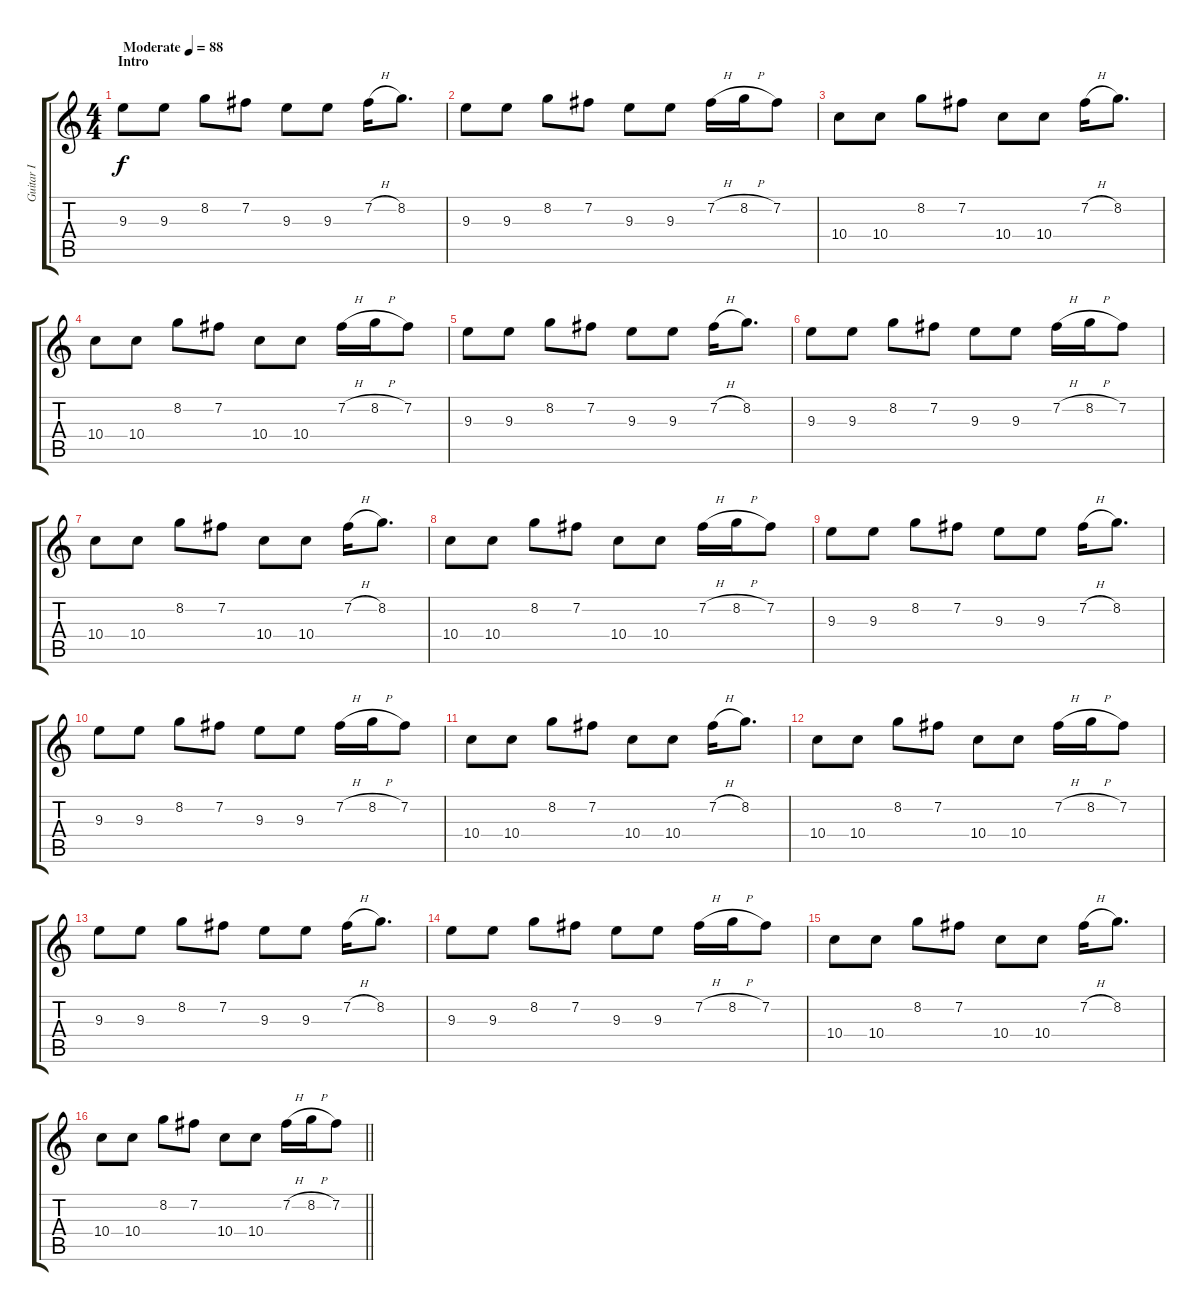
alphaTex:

\track ("Guitar I" "Guitar I") {instrument electricguitarjazz}
\staff {score tabs}
\tuning (E4 B3 G3 D3 A2 E2) {hide}
\ts (4 4)
\section ("" "Intro")
\tempo (88 "Moderate")
\clef g2
\ks c
9.3.8{dy f instrument electricguitarjazz} 9.3.8 8.2.8 7.2.8 9.3.8 9.3.8 7.2{h}.16 8.2.8{d} |
9.3.8 9.3.8 8.2.8 7.2.8 9.3.8 9.3.8 7.2{h}.16 8.2{h}.16 7.2.8 |
10.4.8 10.4.8 8.2.8 7.2.8 10.4.8 10.4.8 7.2{h}.16 8.2.8{d} |
10.4.8 10.4.8 8.2.8 7.2.8 10.4.8 10.4.8 7.2{h}.16 8.2{h}.16 7.2.8 |
9.3.8 9.3.8 8.2.8 7.2.8 9.3.8 9.3.8 7.2{h}.16 8.2.8{d} |
9.3.8 9.3.8 8.2.8 7.2.8 9.3.8 9.3.8 7.2{h}.16 8.2{h}.16 7.2.8 |
10.4.8 10.4.8 8.2.8 7.2.8 10.4.8 10.4.8 7.2{h}.16 8.2.8{d} |
10.4.8 10.4.8 8.2.8 7.2.8 10.4.8 10.4.8 7.2{h}.16 8.2{h}.16 7.2.8 |
9.3.8 9.3.8 8.2.8 7.2.8 9.3.8 9.3.8 7.2{h}.16 8.2.8{d} |
9.3.8 9.3.8 8.2.8 7.2.8 9.3.8 9.3.8 7.2{h}.16 8.2{h}.16 7.2.8 |
10.4.8 10.4.8 8.2.8 7.2.8 10.4.8 10.4.8 7.2{h}.16 8.2.8{d} |
10.4.8 10.4.8 8.2.8 7.2.8 10.4.8 10.4.8 7.2{h}.16 8.2{h}.16 7.2.8 |
9.3.8 9.3.8 8.2.8 7.2.8 9.3.8 9.3.8 7.2{h}.16 8.2.8{d} |
9.3.8 9.3.8 8.2.8 7.2.8 9.3.8 9.3.8 7.2{h}.16 8.2{h}.16 7.2.8 |
10.4.8 10.4.8 8.2.8 7.2.8 10.4.8 10.4.8 7.2{h}.16 8.2.8{d} |
\barLineRight lightlight
10.4.8 10.4.8 8.2.8 7.2.8 10.4.8 10.4.8 7.2{h}.16 8.2{h}.16 7.2.8
